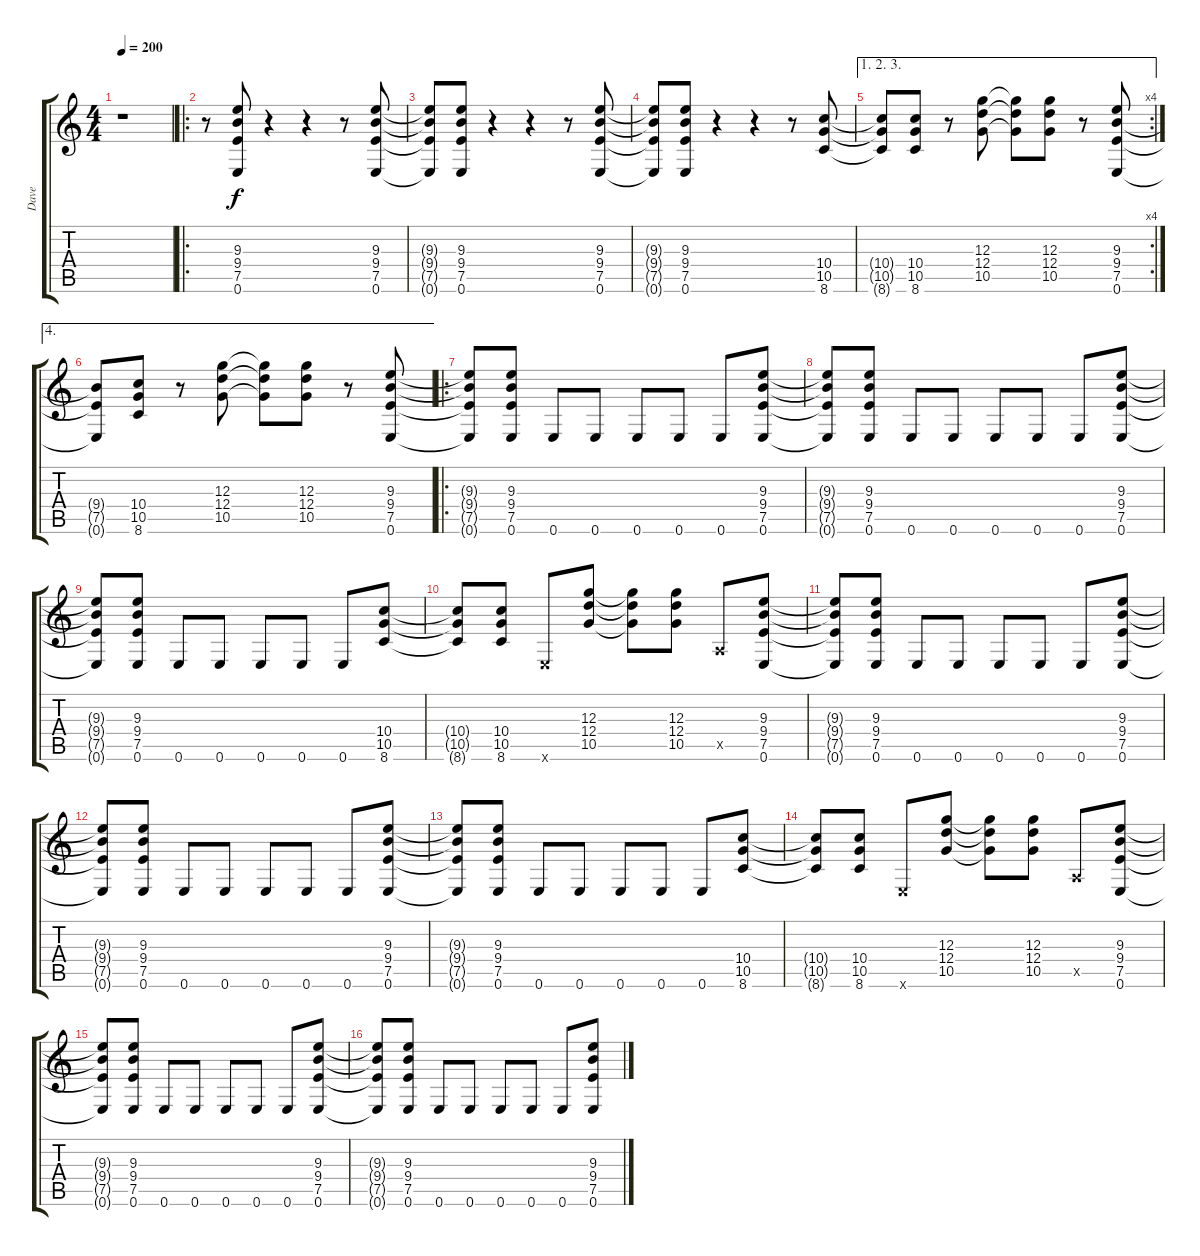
\track ("Dave" "Dave") {instrument distortionguitar}
\staff {score tabs}
\tuning (E4 B3 G3 D3 A2 E2) {hide}
\ts (4 4)
\tempo 200
\clef g2
\ks c
r.1{dy f instrument distortionguitar} |
\ro
r.8 (9.3 9.4 7.5 0.6).8 r.4 r.4 r.8 (9.3 9.4 7.5 0.6).8 |
(9.3{t} 9.4{t} 7.5{t} 0.6{t}).8 (9.3 9.4 7.5 0.6).8 r.4 r.4 r.8 (9.3 9.4 7.5 0.6).8 |
(9.3{t} 9.4{t} 7.5{t} 0.6{t}).8 (9.3 9.4 7.5 0.6).8 r.4 r.4 r.8 (10.4 10.5 8.6).8 |
\ae (1 2 3)
\rc 4
(10.4{t} 10.5{t} 8.6{t}).8 (10.4 10.5 8.6).8 r.8 (12.3 12.4 10.5).8 (12.3{t} 12.4{t} 10.5{t}).8 (12.3 12.4 10.5).8 r.8 (9.3 9.4 7.5 0.6).8 |
\ae 4
(9.4{t} 7.5{t} 0.6{t}).8 (10.4 10.5 8.6).8 r.8 (12.3 12.4 10.5).8 (12.3{t} 12.4{t} 10.5{t}).8 (12.3 12.4 10.5).8 r.8 (9.3 9.4 7.5 0.6).8 |
\ro
(9.3{t} 9.4{t} 7.5{t} 0.6{t}).8 (9.3 9.4 7.5 0.6).8 0.6.8 0.6.8 0.6.8 0.6.8 0.6.8 (9.3 9.4 7.5 0.6).8 |
(9.3{t} 9.4{t} 7.5{t} 0.6{t}).8 (9.3 9.4 7.5 0.6).8 0.6.8 0.6.8 0.6.8 0.6.8 0.6.8 (9.3 9.4 7.5 0.6).8 |
(9.3{t} 9.4{t} 7.5{t} 0.6{t}).8 (9.3 9.4 7.5 0.6).8 0.6.8 0.6.8 0.6.8 0.6.8 0.6.8 (10.4 10.5 8.6).8 |
(10.4{t} 10.5{t} 8.6{t}).8 (10.4 10.5 8.6).8 0.6{x}.8 (12.3 12.4 10.5).8 (12.3{t} 12.4{t} 10.5{t}).8 (12.3 12.4 10.5).8 0.5{x}.8 (9.3 9.4 7.5 0.6).8 |
(9.3{t} 9.4{t} 7.5{t} 0.6{t}).8 (9.3 9.4 7.5 0.6).8 0.6.8 0.6.8 0.6.8 0.6.8 0.6.8 (9.3 9.4 7.5 0.6).8 |
(9.3{t} 9.4{t} 7.5{t} 0.6{t}).8 (9.3 9.4 7.5 0.6).8 0.6.8 0.6.8 0.6.8 0.6.8 0.6.8 (9.3 9.4 7.5 0.6).8 |
(9.3{t} 9.4{t} 7.5{t} 0.6{t}).8 (9.3 9.4 7.5 0.6).8 0.6.8 0.6.8 0.6.8 0.6.8 0.6.8 (10.4 10.5 8.6).8 |
(10.4{t} 10.5{t} 8.6{t}).8 (10.4 10.5 8.6).8 0.6{x}.8 (12.3 12.4 10.5).8 (12.3{t} 12.4{t} 10.5{t}).8 (12.3 12.4 10.5).8 0.5{x}.8 (9.3 9.4 7.5 0.6).8 |
(9.3{t} 9.4{t} 7.5{t} 0.6{t}).8 (9.3 9.4 7.5 0.6).8 0.6.8 0.6.8 0.6.8 0.6.8 0.6.8 (9.3 9.4 7.5 0.6).8 |
(9.3{t} 9.4{t} 7.5{t} 0.6{t}).8 (9.3 9.4 7.5 0.6).8 0.6.8 0.6.8 0.6.8 0.6.8 0.6.8 (9.3 9.4 7.5 0.6).8
